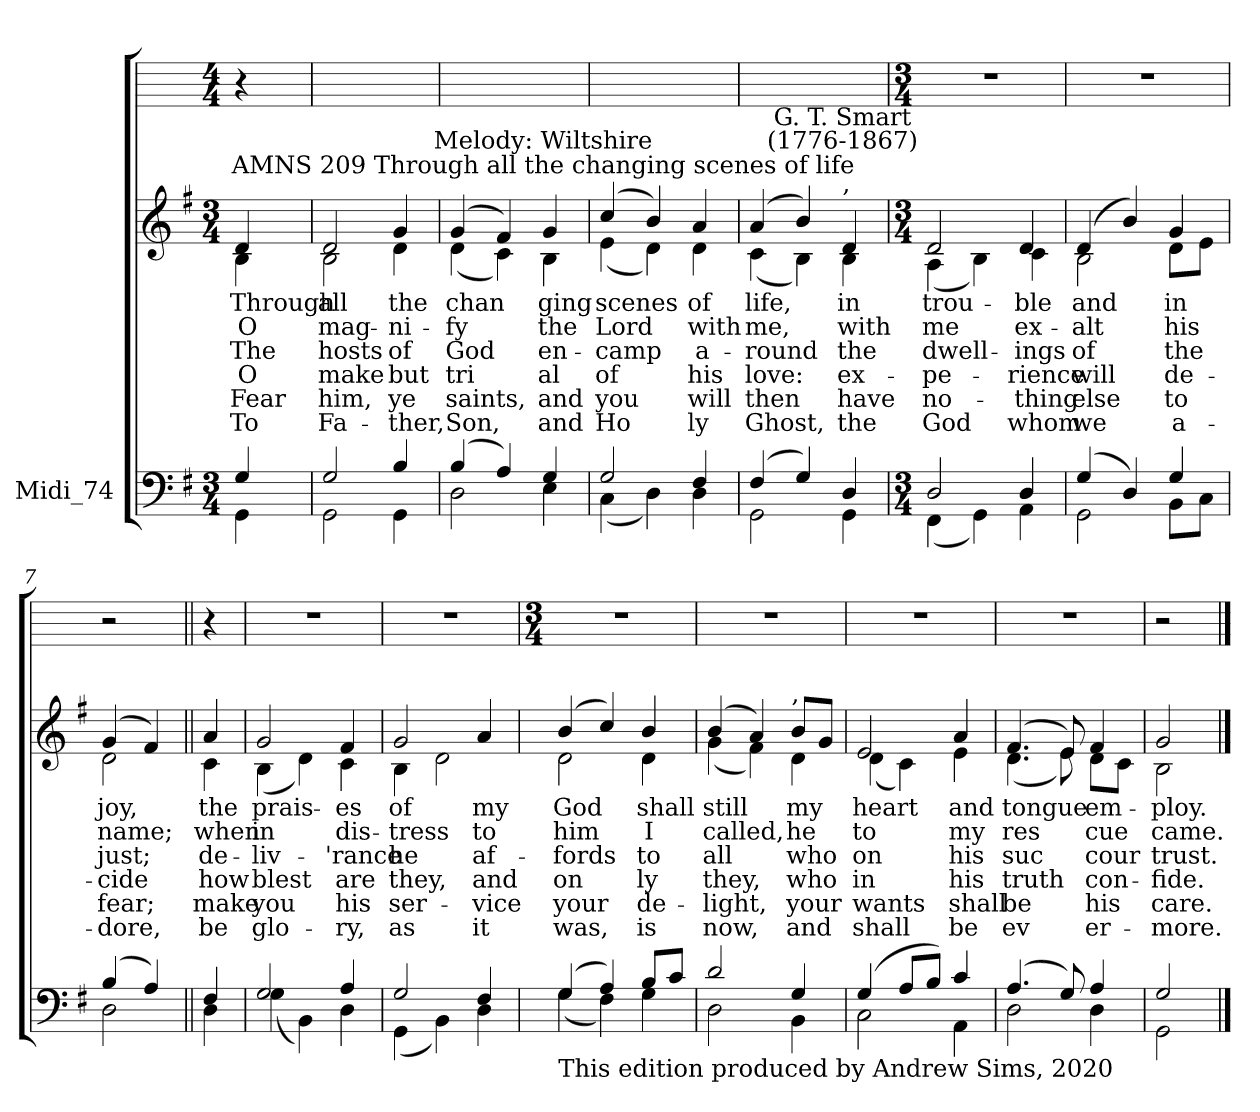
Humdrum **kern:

**kern	**kern	**text	**text	**text	**text	**text	**text	**kern
*part3	*part2	*part2	*part2	*part2	*part2	*part2	*part2	*part1
*staff3	*staff2	*staff2	*staff2	*staff2	*staff2	*staff2	*staff2	*staff1
*I"Midi_74	*	*	*	*	*	*	*	*
*clefF4	*clefG2	*	*	*	*	*	*	*
*k[f#]	*k[f#]	*	*	*	*	*	*	*
*G:	*G:	*	*	*	*	*	*	*
*M3/4	*M3/4	*	*	*	*	*	*	*M4/4
=	=	=	=	=	=	=	=	=
*^	*	*	*	*	*	*	*	*
!	!	!LO:TX:a:cj:t=Psalm 34 in\n"New Version", 1696	!	!	!	!	!	!	!
!	!	!	!LO:LY:b	!LO:LY:b	!LO:LY:b	!LO:LY:b	!LO:LY:b	!LO:LY:b	!
*	*	*^	*	*	*	*	*	*	*
4G/	4GG\	4d/	4B\	Through	O	The	O	Fear	To	4r
=1	=1	=1	=1	=1	=1	=1	=1	=1	=1	=1
!	!	!	!	!LO:LY:b	!LO:LY:b	!LO:LY:b	!LO:LY:b	!LO:LY:b	!LO:LY:b	!
2G/	2GG\	2d/	2B\	all	mag-	-hosts	make	him,	Fa-	2.r
!	!	!	!	!LO:LY:b	!LO:LY:b	!LO:LY:b	!LO:LY:b	!LO:LY:b	!LO:LY:b	!
4B/	4GG\	4g/	4d\	-the	ni-	-of	but	ye	ther,	.
=2	=2	=2	=2	=2	=2	=2	=2	=2	=2	=2
!	!	!	!	!LO:LY:b	!LO:LY:b	!LO:LY:b	!LO:LY:b	!LO:LY:b	!LO:LY:b	!
(>4B/	2D\	(>4g/	(<4d\	chan	fy	God	tri	saints,	Son,	2.r
4A/)	.	4f#/)	4c\)	.	.	.	.	.	.	.
!	!	!LO:TX:a:cj:t=AMNS 209 Through all the changing scenes of life	!	!	!	!	!	!	!	!
!	!	!LO:TX:a:cj:t=Melody&colon; Wiltshire	!	!	!	!	!	!	!	!
!	!	!	!	!LO:LY:b	!LO:LY:b	!LO:LY:b	!LO:LY:b	!LO:LY:b	!LO:LY:b	!
4G/	4E\	4g/	4B\	ging	the	en-	-al	and	and	.
=3	=3	=3	=3	=3	=3	=3	=3	=3	=3	=3
!	!	!	!	!LO:LY:b	!LO:LY:b	!LO:LY:b	!LO:LY:b	!LO:LY:b	!LO:LY:b	!
2G/	(<4C\	(>4cc/	(<4e\	scenes	Lord	camp	of	you	Ho	2.r
.	4D\)	4b/)	4d\)	.	.	.	.	.	.	.
!	!	!	!	!LO:LY:b	!LO:LY:b	!LO:LY:b	!LO:LY:b	!LO:LY:b	!LO:LY:b	!
4F#/	4D\	4a/	4d\	of	with	a-	-his	will	ly	.
=4	=4	=4	=4	=4	=4	=4	=4	=4	=4	=4
!	!	!	!	!LO:LY:b	!LO:LY:b	!LO:LY:b	!LO:LY:b	!LO:LY:b	!LO:LY:b	!
(>4F#/	2GG\	(>4a/	(<4c\	life,	me,	round	love:	then	Ghost,	2.r
4G/)	.	4b/)	4B\)	.	.	.	.	.	.	.
!	!	!LO:TX:a:t=,	!	!	!	!	!	!	!	!
!	!	!LO:TX:a:cj:t=G. T. Smart\n(1776-1867)	!	!	!	!	!	!	!	!
!	!	!	!	!LO:LY:b	!LO:LY:b	!LO:LY:b	!LO:LY:b	!LO:LY:b	!LO:LY:b	!
4D/	4GG\	4d/	4B\	in	with	the	ex-	-have	the	.
!!LO:LB:g=z
=5	=5	=5	=5	=5	=5	=5	=5	=5	=5	=5
*M3/4	*	*M3/4	*	*	*	*	*	*	*	*M3/4
!	!	!	!	!LO:LY:b	!LO:LY:b	!LO:LY:b	!LO:LY:b	!LO:LY:b	!LO:LY:b	!
2D/	(<4FF#\	2d/	(<4A\	trou-	-me	dwell-	-pe-	-no-	-God	2.r
.	4GG\)	.	4B\)	.	.	.	.	.	.	.
!	!	!	!	!LO:LY:b	!LO:LY:b	!LO:LY:b	!LO:LY:b	!LO:LY:b	!LO:LY:b	!
4D/	4AA\	4d/	4c\	ble	ex-	-ings	rience	thing	whom	.
=6	=6	=6	=6	=6	=6	=6	=6	=6	=6	=6
!	!	!	!	!LO:LY:b	!LO:LY:b	!LO:LY:b	!LO:LY:b	!LO:LY:b	!LO:LY:b	!
(>4G/	2GG\	(4d/	2B\	and	alt	of	will	else	we	2.r
4D/)	.	4b/)	.	.	.	.	.	.	.	.
!	!	!	!	!LO:LY:b	!LO:LY:b	!LO:LY:b	!LO:LY:b	!LO:LY:b	!LO:LY:b	!
4G/	8BB\L	4g/	8d\L	in	his	the	de-	-to	a-	.
.	8C\J	.	8e\J	.	.	.	.	.	.	.
=7	=7	=7	=7	=7	=7	=7	=7	=7	=7	=7
!	!	!	!	!LO:LY:b	!LO:LY:b	!LO:LY:b	!LO:LY:b	!LO:LY:b	!LO:LY:b	!
(>4B/	2D\	(>4g/	2d\	-joy,	name;	just;	cide	fear;	dore,	2r
4A/)	.	4f#/)	.	.	.	.	.	.	.	.
=8||	=8||	=8||	=8||	=8||	=8||	=8||	=8||	=8||	=8||	=8||
!	!	!	!	!LO:LY:b	!LO:LY:b	!LO:LY:b	!LO:LY:b	!LO:LY:b	!LO:LY:b	!
4F#/	4D\	4a/	4c\	the	when	de-	-how	make	be	4r
=9	=9	=9	=9	=9	=9	=9	=9	=9	=9	=9
!	!	!	!	!LO:LY:b	!LO:LY:b	!LO:LY:b	!LO:LY:b	!LO:LY:b	!LO:LY:b	!
2G/	(4G\	2g/	(<4B\	prais-	-in	liv-	-blest	you	glo-	2.r
.	4BB\)	.	4d\)	.	.	.	.	.	.	.
!	!	!	!	!LO:LY:b	!LO:LY:b	!LO:LY:b	!LO:LY:b	!LO:LY:b	!LO:LY:b	!
4A/	4D\	4f#/	4c\	-es	dis-	-'rance	are	his	ry,	.
=10	=10	=10	=10	=10	=10	=10	=10	=10	=10	=10
!	!	!	!	!LO:LY:b	!LO:LY:b	!LO:LY:b	!LO:LY:b	!LO:LY:b	!LO:LY:b	!
2G/	(<4GG\	2g/	4B\	of	tress	he	they,	ser-	-as	2.r
.	4BB\)	.	2d\	.	.	.	.	.	.	.
!	!	!	!	!LO:LY:b	!LO:LY:b	!LO:LY:b	!LO:LY:b	!LO:LY:b	!LO:LY:b	!
4F#/	4D\	4a/	.	my	to	af-	-and	vice	it	.
!!LO:LB:g=z
=11	=11	=11	=11	=11	=11	=11	=11	=11	=11	=11
*	*	*	*	*	*	*	*	*	*	*M3/4
!LO:TX:b:t=This edition produced by Andrew Sims, 2020	!	!	!	!	!	!	!	!	!	!
!	!	!	!	!LO:LY:b	!LO:LY:b	!LO:LY:b	!LO:LY:b	!LO:LY:b	!LO:LY:b	!
(>4G/	(<4G\	(>4b/	2d\	God	him	fords	on	your	was,	2.r
4A/)	4F#\)	4cc/)	.	.	.	.	.	.	.	.
!	!	!	!	!LO:LY:b	!LO:LY:b	!LO:LY:b	!LO:LY:b	!LO:LY:b	!LO:LY:b	!
8B/L	4G\	4b/	4d\	shall	I	to	ly	de-	-is	.
8c/J	.	.	.	.	.	.	.	.	.	.
=12	=12	=12	=12	=12	=12	=12	=12	=12	=12	=12
!	!	!	!	!LO:LY:b	!LO:LY:b	!LO:LY:b	!LO:LY:b	!LO:LY:b	!LO:LY:b	!
2d/	2D\	(>4b/	(<4g\	still	called,	all	they,	light,	now,	2.r
.	.	4a/)	4f#\)	.	.	.	.	.	.	.
!	!	!LO:TX:a:t=,	!	!	!	!	!	!	!	!
!	!	!	!	!LO:LY:b	!LO:LY:b	!LO:LY:b	!LO:LY:b	!LO:LY:b	!LO:LY:b	!
4G/	4BB\	8b/L	4d\	my	he	who	who	your	and	.
.	.	8g/J	.	.	.	.	.	.	.	.
=13	=13	=13	=13	=13	=13	=13	=13	=13	=13	=13
!	!	!	!	!LO:LY:b	!LO:LY:b	!LO:LY:b	!LO:LY:b	!LO:LY:b	!LO:LY:b	!
(>4G/	2C\	2e/	(<4d\	heart	to	on	in	wants	shall	2.r
8A/L	.	.	4c\)	.	.	.	.	.	.	.
8B/J)	.	.	.	.	.	.	.	.	.	.
!	!	!	!	!LO:LY:b	!LO:LY:b	!LO:LY:b	!LO:LY:b	!LO:LY:b	!LO:LY:b	!
4c/	4AA\	4a/	4e\	and	my	his	his	shall	be	.
=14	=14	=14	=14	=14	=14	=14	=14	=14	=14	=14
!	!	!	!	!LO:LY:b	!LO:LY:b	!LO:LY:b	!LO:LY:b	!LO:LY:b	!LO:LY:b	!
(>4.A/	2D\	(>4.f#/	(<4.d\	tongue	res	suc	truth	be	ev	2.r
8G/)	.	8e/)	8e\)	.	.	.	.	.	.	.
!	!	!	!	!LO:LY:b	!LO:LY:b	!LO:LY:b	!LO:LY:b	!LO:LY:b	!LO:LY:b	!
4A/	4D\	4f#/	8d\L	em-	-cue	cour	con-	-his	er-	.
.	.	.	8c\J	.	.	.	.	.	.	.
=15	=15	=15	=15	=15	=15	=15	=15	=15	=15	=15
!	!	!	!	!LO:LY:b	!LO:LY:b	!LO:LY:b	!LO:LY:b	!LO:LY:b	!LO:LY:b	!
2G/	2GG\	2g/	2B\	-ploy.	came.	trust.	fide.	care.	more.	2r
*v	*v	*	*	*	*	*	*	*	*	*
*	*v	*v	*	*	*	*	*	*	*
==	==	==	==	==	==	==	==	==
*-	*-	*-	*-	*-	*-	*-	*-	*-
